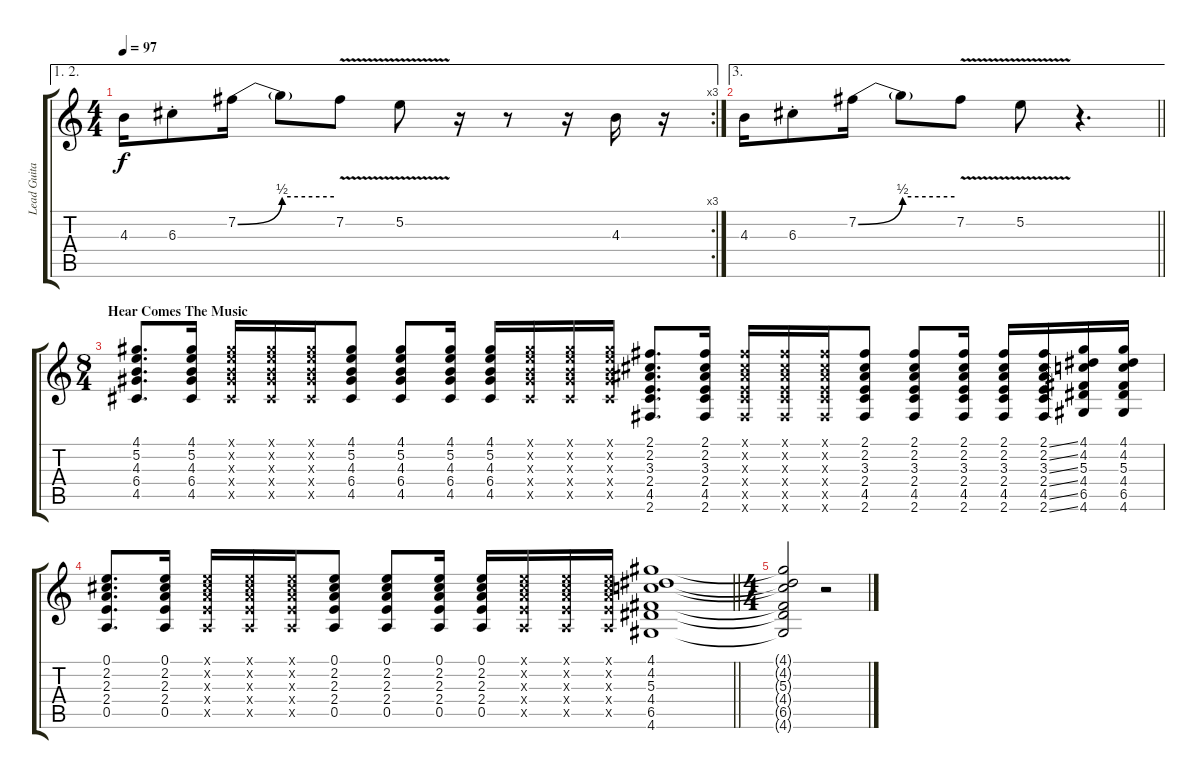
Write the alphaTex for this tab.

\track ("Lead Guitar" "Lead Guita") {instrument acousticguitarsteel}
\staff {score tabs}
\tuning (E4 B3 G3 D3 A2 E2) {hide}
\ae (1 2)
\rc 3
\ts (4 4)
\tempo 97
\clef g2
\ks c
4.3.16{dy f} 6.3{st}.8 7.2{be (bend 0 0 60 2)}.16 7.2{be (hold 0 2 60 2) t}.8 7.2{v}.8 5.2{v}.8 r.16 r.8 r.16 4.3.16 r.16 |
\ae 3
\barLineRight lightlight
4.3.16 6.3{st}.8 7.2{be (bend 0 0 60 2)}.16 7.2{be (hold 0 2 60 2) t}.8 7.2{v}.8 5.2{v}.8 r.4{d} |
\ts (8 4)
\section ("" "Hear Comes The Music")
(4.1 5.2 4.3 6.4 4.5).8{d volume 9} (4.1 5.2 4.3 6.4 4.5).16 (4.1{x} 5.2{x} 4.3{x} 6.4{x} 4.5{x}).16 (4.1{x} 5.2{x} 4.3{x} 6.4{x} 4.5{x}).16 (4.1{x} 5.2{x} 4.3{x} 6.4{x} 4.5{x}).16 (4.1 5.2 4.3 6.4 4.5).8 (4.1 5.2 4.3 6.4 4.5).8 (4.1 5.2 4.3 6.4 4.5).16 (4.1 5.2 4.3 6.4 4.5).16 (4.1{x} 5.2{x} 4.3{x} 6.4{x} 4.5{x}).16 (4.1{x} 5.2{x} 4.3{x} 6.4{x} 4.5{x}).16 (4.1{x} 5.2{x} 4.3{x} 6.4{x} 4.5{x}).16 (2.1 2.2 3.3 2.4 4.5 2.6).8{d} (2.1 2.2 3.3 2.4 4.5 2.6).16 (2.1{x} 2.2{x} 3.3{x} 2.4{x} 4.5{x} 2.6{x}).16 (2.1{x} 2.2{x} 3.3{x} 2.4{x} 4.5{x} 2.6{x}).16 (2.1{x} 2.2{x} 3.3{x} 2.4{x} 4.5{x} 2.6{x}).16 (2.1 2.2 3.3 2.4 4.5 2.6).8 (2.1 2.2 3.3 2.4 4.5 2.6).8 (2.1 2.2 3.3 2.4 4.5 2.6).16 (2.1 2.2 3.3 2.4 4.5 2.6).16 (2.1{ss} 2.2{ss} 3.3{ss} 2.4{ss} 4.5{ss} 2.6{ss}).16 (4.1 4.2 5.3 4.4 6.5 4.6).16 (4.1 4.2 5.3 4.4 6.5 4.6).16 |
\barLineRight lightlight
(0.1 2.2 2.3 2.4 0.5).8{d balance 14} (0.1 2.2 2.3 2.4 0.5).16 (0.1{x} 2.2{x} 2.3{x} 2.4{x} 0.5{x}).16 (0.1{x} 2.2{x} 2.3{x} 2.4{x} 0.5{x}).16 (0.1{x} 2.2{x} 2.3{x} 2.4{x} 0.5{x}).16 (0.1 2.2 2.3 2.4 0.5).8 (0.1 2.2 2.3 2.4 0.5).8 (0.1 2.2 2.3 2.4 0.5).16 (0.1 2.2 2.3 2.4 0.5).16 (0.1{x} 2.2{x} 2.3{x} 2.4{x} 0.5{x}).16 (0.1{x} 2.2{x} 2.3{x} 2.4{x} 0.5{x}).16 (0.1{x} 2.2{x} 2.3{x} 2.4{x} 0.5{x}).16 (4.1 4.2 5.3 4.4 6.5 4.6).1 |
\ts (4 4)
(4.1{t} 4.2{t} 5.3{t} 4.4{t} 6.5{t} 4.6{t}).2 r.2
